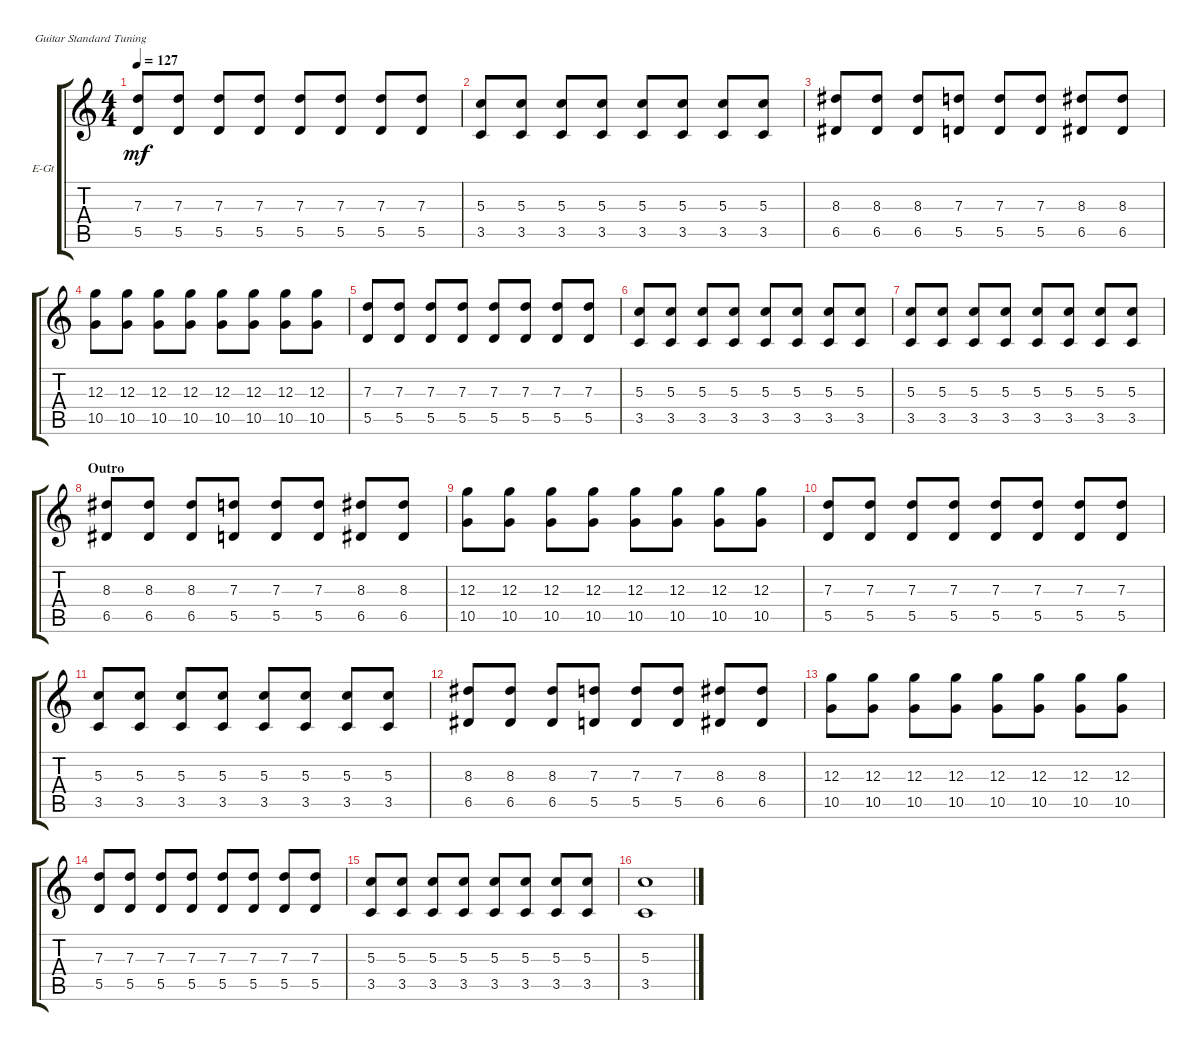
\defaultSystemsLayout 4
\bracketExtendMode groupsimilarinstruments
\firstSystemTrackNameOrientation horizontal
\otherSystemsTrackNameOrientation horizontal
\track ("Electric Guitar" "E-Gt") {instrument distortionguitar}
\staff {score tabs}
\tuning (E4 B3 G3 D3 A2 E2)
\ts (4 4)
\tempo 127
\clef g2
\ks c
(5.5 7.3).8{dy mf} (5.5 7.3).8 (5.5 7.3).8 (5.5 7.3).8 (5.5 7.3).8 (5.5 7.3).8 (5.5 7.3).8 (5.5 7.3).8 |
(3.5 5.3).8 (3.5 5.3).8 (3.5 5.3).8 (3.5 5.3).8 (3.5 5.3).8 (3.5 5.3).8 (3.5 5.3).8 (3.5 5.3).8 |
(6.5 8.3).8 (6.5 8.3).8 (6.5 8.3).8 (5.5 7.3).8 (5.5 7.3).8 (5.5 7.3).8 (6.5 8.3).8 (6.5 8.3).8 |
(10.5 12.3).8 (10.5 12.3).8 (10.5 12.3).8 (10.5 12.3).8 (10.5 12.3).8 (10.5 12.3).8 (10.5 12.3).8 (10.5 12.3).8 |
(5.5 7.3).8 (5.5 7.3).8 (5.5 7.3).8 (5.5 7.3).8 (5.5 7.3).8 (5.5 7.3).8 (5.5 7.3).8 (5.5 7.3).8 |
(3.5 5.3).8 (3.5 5.3).8 (3.5 5.3).8 (3.5 5.3).8 (3.5 5.3).8 (3.5 5.3).8 (3.5 5.3).8 (3.5 5.3).8 |
(3.5 5.3).8 (3.5 5.3).8 (3.5 5.3).8 (3.5 5.3).8 (3.5 5.3).8 (3.5 5.3).8 (3.5 5.3).8 (3.5 5.3).8 |
\section ("" "Outro")
(6.5 8.3).8 (6.5 8.3).8 (6.5 8.3).8 (5.5 7.3).8 (5.5 7.3).8 (5.5 7.3).8 (6.5 8.3).8 (6.5 8.3).8 |
(10.5 12.3).8 (10.5 12.3).8 (10.5 12.3).8 (10.5 12.3).8 (10.5 12.3).8 (10.5 12.3).8 (10.5 12.3).8 (10.5 12.3).8 |
(5.5 7.3).8 (5.5 7.3).8 (5.5 7.3).8 (5.5 7.3).8 (5.5 7.3).8 (5.5 7.3).8 (5.5 7.3).8 (5.5 7.3).8 |
(3.5 5.3).8 (3.5 5.3).8 (3.5 5.3).8 (3.5 5.3).8 (3.5 5.3).8 (3.5 5.3).8 (3.5 5.3).8 (3.5 5.3).8 |
(6.5 8.3).8 (6.5 8.3).8 (6.5 8.3).8 (5.5 7.3).8 (5.5 7.3).8 (5.5 7.3).8 (6.5 8.3).8 (6.5 8.3).8 |
(10.5 12.3).8 (10.5 12.3).8 (10.5 12.3).8 (10.5 12.3).8 (10.5 12.3).8 (10.5 12.3).8 (10.5 12.3).8 (10.5 12.3).8 |
(5.5 7.3).8 (5.5 7.3).8 (5.5 7.3).8 (5.5 7.3).8 (5.5 7.3).8 (5.5 7.3).8 (5.5 7.3).8 (5.5 7.3).8 |
(3.5 5.3).8 (3.5 5.3).8 (3.5 5.3).8 (3.5 5.3).8 (3.5 5.3).8 (3.5 5.3).8 (3.5 5.3).8 (3.5 5.3).8 |
(3.5 5.3).1
